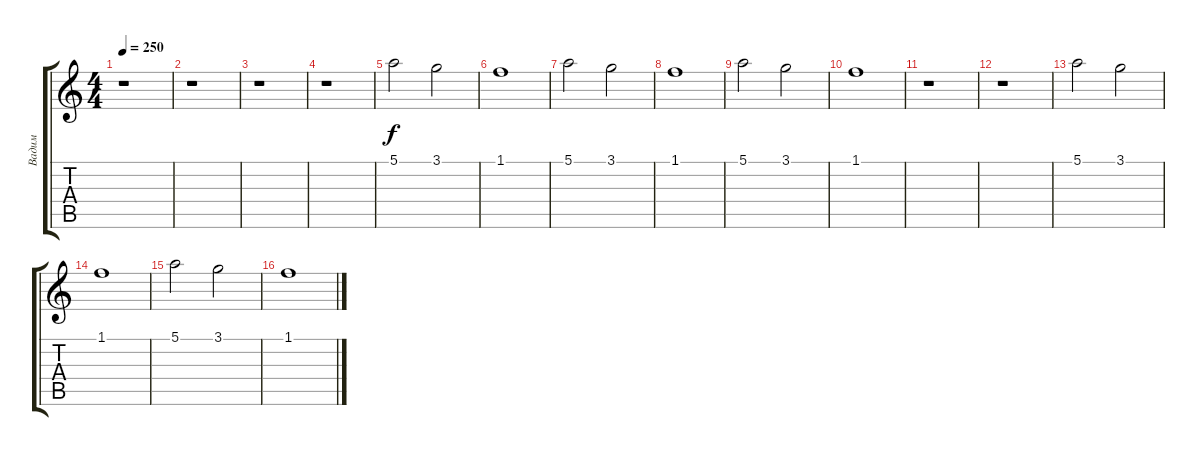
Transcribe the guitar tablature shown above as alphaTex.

\track ("Вадим" "Вадим") {instrument electricguitarclean}
\staff {score tabs}
\tuning (E4 B3 G3 D3 A2 E2) {hide}
\ts (4 4)
\tempo 250
\clef g2
\ks c
r.1{dy f} |
r.1 |
r.1 |
r.1 |
5.1.2 3.1.2 |
1.1.1 |
5.1.2 3.1.2 |
1.1.1 |
5.1.2 3.1.2 |
1.1.1 |
r.1 |
r.1 |
5.1.2 3.1.2 |
1.1.1 |
5.1.2 3.1.2 |
1.1.1
